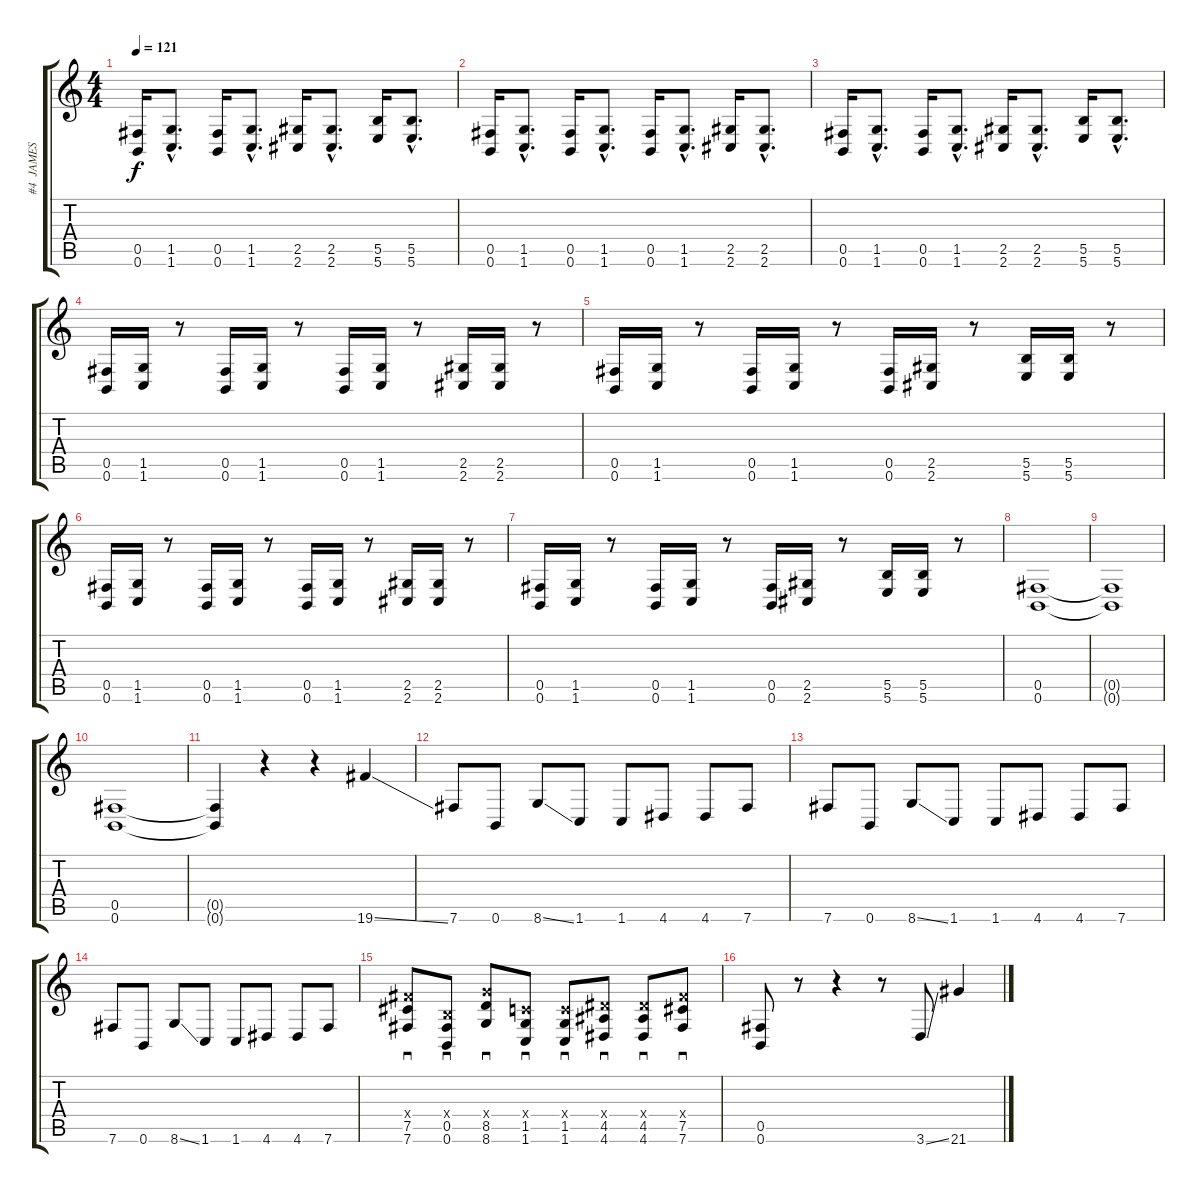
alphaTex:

\track ("#4  JAMES ROOT " "#4  JAMES ") {instrument distortionguitar}
\staff {score tabs}
\tuning (Db4 Ab3 E3 B2 Gb2 B1) {hide}
\ts (4 4)
\tempo 121
\clef g2
\ks c
(0.5 0.6).16{dy f} (1.5{hac} 1.6{hac}).8{d} (0.5 0.6).16 (1.5{hac} 1.6{hac}).8{d} (2.5 2.6).16 (2.5{hac} 2.6{hac}).8{d} (5.5 5.6).16 (5.5{hac} 5.6{hac}).8{d} |
(0.5 0.6).16 (1.5{hac} 1.6{hac}).8{d} (0.5 0.6).16 (1.5{hac} 1.6{hac}).8{d} (0.5 0.6).16 (1.5{hac} 1.6{hac}).8{d} (2.5 2.6).16 (2.5{hac} 2.6{hac}).8{d} |
(0.5 0.6).16 (1.5{hac} 1.6{hac}).8{d} (0.5 0.6).16 (1.5{hac} 1.6{hac}).8{d} (2.5 2.6).16 (2.5{hac} 2.6{hac}).8{d} (5.5 5.6).16 (5.5{hac} 5.6{hac}).8{d} |
(0.5 0.6).16 (1.5 1.6).16 r.8 (0.5 0.6).16 (1.5 1.6).16 r.8 (0.5 0.6).16 (1.5 1.6).16 r.8 (2.5 2.6).16 (2.5 2.6).16 r.8 |
(0.5 0.6).16 (1.5 1.6).16 r.8 (0.5 0.6).16 (1.5 1.6).16 r.8 (0.5 0.6).16 (2.5 2.6).16 r.8 (5.5 5.6).16 (5.5 5.6).16 r.8 |
(0.5 0.6).16 (1.5 1.6).16 r.8 (0.5 0.6).16 (1.5 1.6).16 r.8 (0.5 0.6).16 (1.5 1.6).16 r.8 (2.5 2.6).16 (2.5 2.6).16 r.8 |
(0.5 0.6).16 (1.5 1.6).16 r.8 (0.5 0.6).16 (1.5 1.6).16 r.8 (0.5 0.6).16 (2.5 2.6).16 r.8 (5.5 5.6).16 (5.5 5.6).16 r.8 |
\section ("" "")
(0.5 0.6).1{volume 16 balance 8} |
(0.5{t} 0.6{t}).1 |
(0.5 0.6).1{volume 16 balance 8} |
(0.5{t} 0.6{t}).4 r.4 r.4 19.6{ss}.4 |
7.6.8 0.6.8 8.6{ss}.8 1.6.8 1.6.8 4.6.8 4.6.8 7.6.8 |
7.6.8 0.6.8 8.6{ss}.8 1.6.8 1.6.8 4.6.8 4.6.8 7.6.8 |
7.6.8 0.6.8 8.6{ss}.8 1.6.8 1.6.8 4.6.8 4.6.8 7.6.8 |
(7.4{x} 7.5 7.6).8{sd} (0.4{x} 0.5 0.6).8{sd} (8.4{x} 8.5 8.6).8{sd} (1.4{x} 1.5 1.6).8{sd} (1.4{x} 1.5 1.6).8{sd} (4.4{x} 4.5 4.6).8{sd} (4.4{x} 4.5 4.6).8{sd} (7.4{x} 7.5 7.6).8{sd} |
(0.5 0.6).8 r.8 r.4 r.8 3.6{ss}.8 21.6.4
